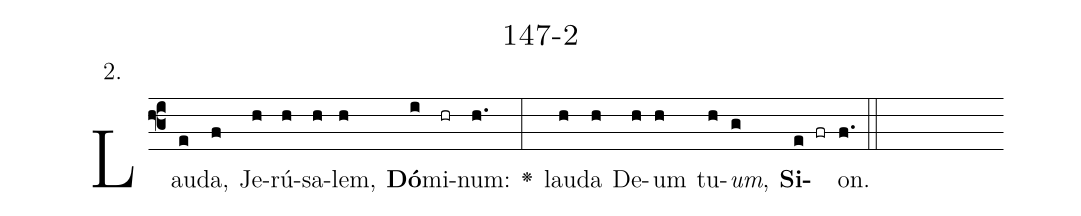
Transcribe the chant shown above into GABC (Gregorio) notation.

name: 147-2;
annotation: 2.;
%%
(f3)Lau(e)da,(f) Je(h)rú(h)sa(h)lem,(h) <b>Dó</b>(i)mi(hr)num:(h.) <v>\greheightstar</v>(:) lau(h)da(h) De(h)um(h) tu(h)<i>um</i>,(g) <b>Si</b>(e fr)on.(f.) (::)


%E(h) u(h) o(h) u(g) a(e) e.(f.) (::)
